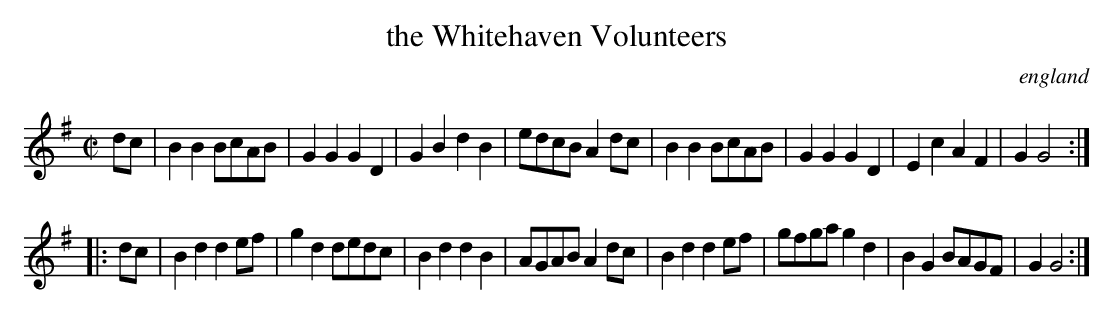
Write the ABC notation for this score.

X:1
T:the Whitehaven Volunteers
O:england
M:C|
K:G
dc|\
B2B2 BcAB| G2G2 G2D2| G2B2 d2B2| edcB A2dc|\
B2B2 BcAB| G2G2 G2D2| E2c2 A2F2| G2G4 ::
dc|\
B2d2 d2ef| g2d2 dedc| B2d2 d2B2| AGAB A2dc|\
B2d2 d2ef| gfga g2d2| B2G2 BAGF| G2G4:|
